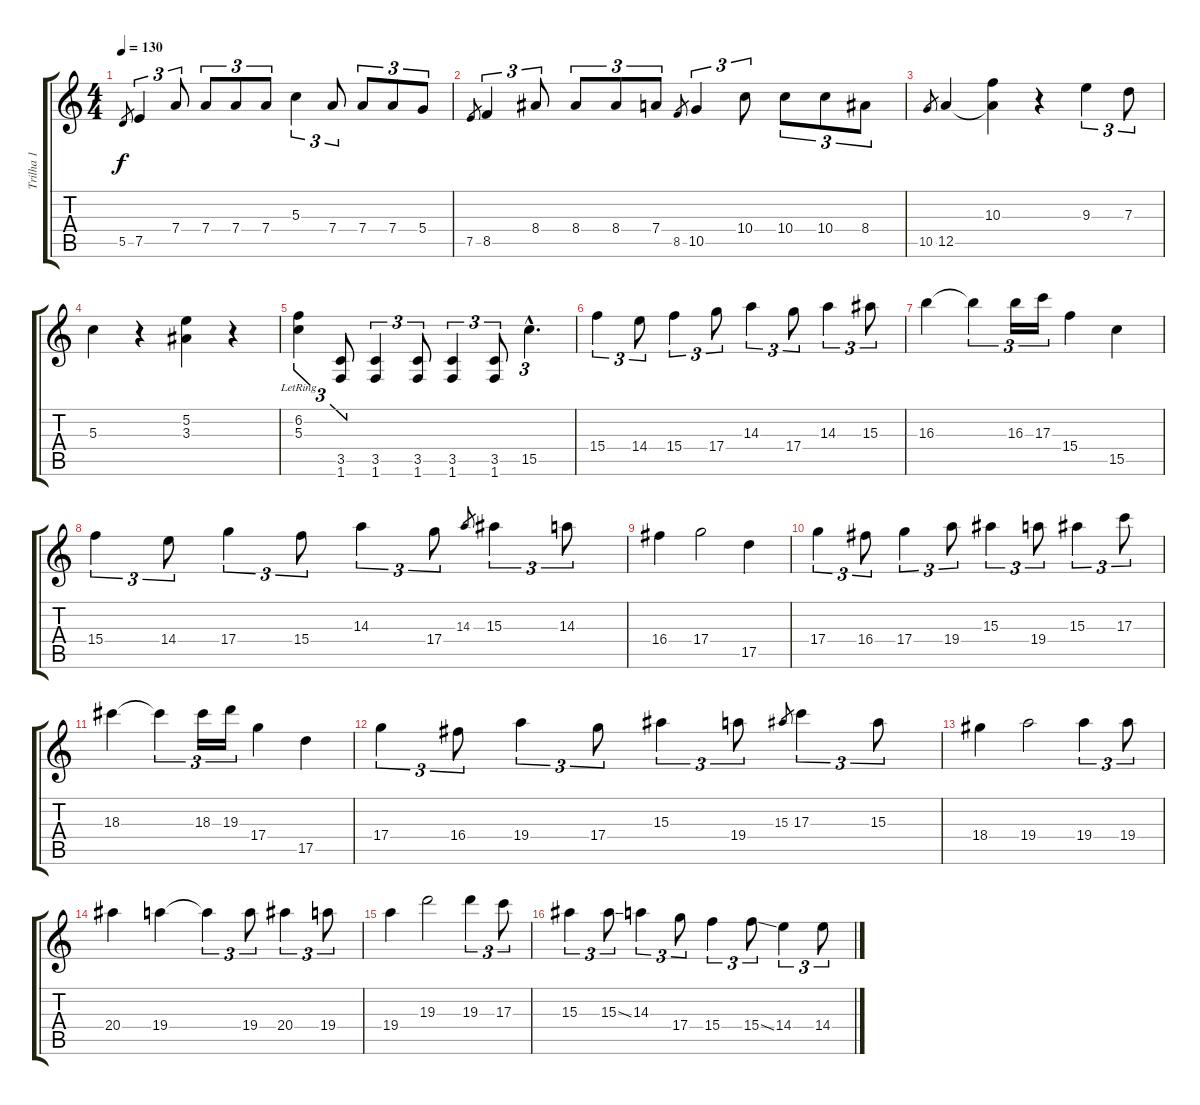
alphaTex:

\track ("Trilha 1" "Trilha 1") {instrument overdrivenguitar}
\staff {score tabs}
\tuning (E4 B3 G3 D3 A2 E2) {hide}
\ts (4 4)
\tempo 130
\clef g2
\ks c
5.5.8{gr dy f} 7.5.4{tu (3 2)} 7.4.8{tu (3 2)} 7.4.8{tu (3 2)} 7.4.8{tu (3 2)} 7.4.8{tu (3 2)} 5.3.4{tu (3 2)} 7.4.8{tu (3 2)} 7.4.8{tu (3 2)} 7.4.8{tu (3 2)} 5.4.8{tu (3 2)} |
7.5.8{gr} 8.5.4{tu (3 2)} 8.4.8{tu (3 2)} 8.4.8{tu (3 2)} 8.4.8{tu (3 2)} 7.4.8{tu (3 2)} 8.5.8{gr} 10.5.4{tu (3 2)} 10.4.8{tu (3 2)} 10.4.8{tu (3 2)} 10.4.8{tu (3 2)} 8.4.8{tu (3 2)} |
10.5.8{gr} 12.5.4 (10.3 12.5{t}).4 r.4 9.3.4{tu (3 2)} 7.3.8{tu (3 2)} |
5.3.4 r.4 (5.2 3.3).4 r.4 |
(6.2{lr} 5.3{lr}).4{tu (3 2)} (3.5 1.6).8{tu (3 2)} (3.5 1.6).4{tu (3 2)} (3.5 1.6).8{tu (3 2)} (3.5 1.6).4{tu (3 2)} (3.5 1.6).8{tu (3 2)} 15.5{hac}.4{d tu (3 2)} |
15.4.4{tu (3 2)} 14.4.8{tu (3 2)} 15.4.4{tu (3 2)} 17.4.8{tu (3 2)} 14.3.4{tu (3 2)} 17.4.8{tu (3 2)} 14.3.4{tu (3 2)} 15.3.8{tu (3 2)} |
16.3.4 16.3{t}.4{tu (3 2)} 16.3.16{tu (3 2)} 17.3.16{tu (3 2)} 15.4.4 15.5.4 |
15.4.4{tu (3 2)} 14.4.8{tu (3 2)} 17.4.4{tu (3 2)} 15.4.8{tu (3 2)} 14.3.4{tu (3 2)} 17.4.8{tu (3 2)} 14.3.8{gr} 15.3.4{tu (3 2)} 14.3.8{tu (3 2)} |
16.4.4 17.4.2 17.5.4 |
17.4.4{tu (3 2)} 16.4.8{tu (3 2)} 17.4.4{tu (3 2)} 19.4.8{tu (3 2)} 15.3.4{tu (3 2)} 19.4.8{tu (3 2)} 15.3.4{tu (3 2)} 17.3.8{tu (3 2)} |
18.3.4 18.3{t}.4{tu (3 2)} 18.3.16{tu (3 2)} 19.3.16{tu (3 2)} 17.4.4 17.5.4 |
17.4.4{tu (3 2)} 16.4.8{tu (3 2)} 19.4.4{tu (3 2)} 17.4.8{tu (3 2)} 15.3.4{tu (3 2)} 19.4.8{tu (3 2)} 15.3.8{gr} 17.3.4{tu (3 2)} 15.3.8{tu (3 2)} |
18.4.4 19.4.2 19.4.4{tu (3 2)} 19.4.8{tu (3 2)} |
20.4.4 19.4.4 19.4{t}.4{tu (3 2)} 19.4.8{tu (3 2)} 20.4.4{tu (3 2)} 19.4.8{tu (3 2)} |
19.4.4 19.3.2 19.3.4{tu (3 2)} 17.3.8{tu (3 2)} |
15.3.4{tu (3 2)} 15.3{ss}.8{tu (3 2)} 14.3.4{tu (3 2)} 17.4.8{tu (3 2)} 15.4.4{tu (3 2)} 15.4{ss}.8{tu (3 2)} 14.4.4{tu (3 2)} 14.4.8{tu (3 2)}
